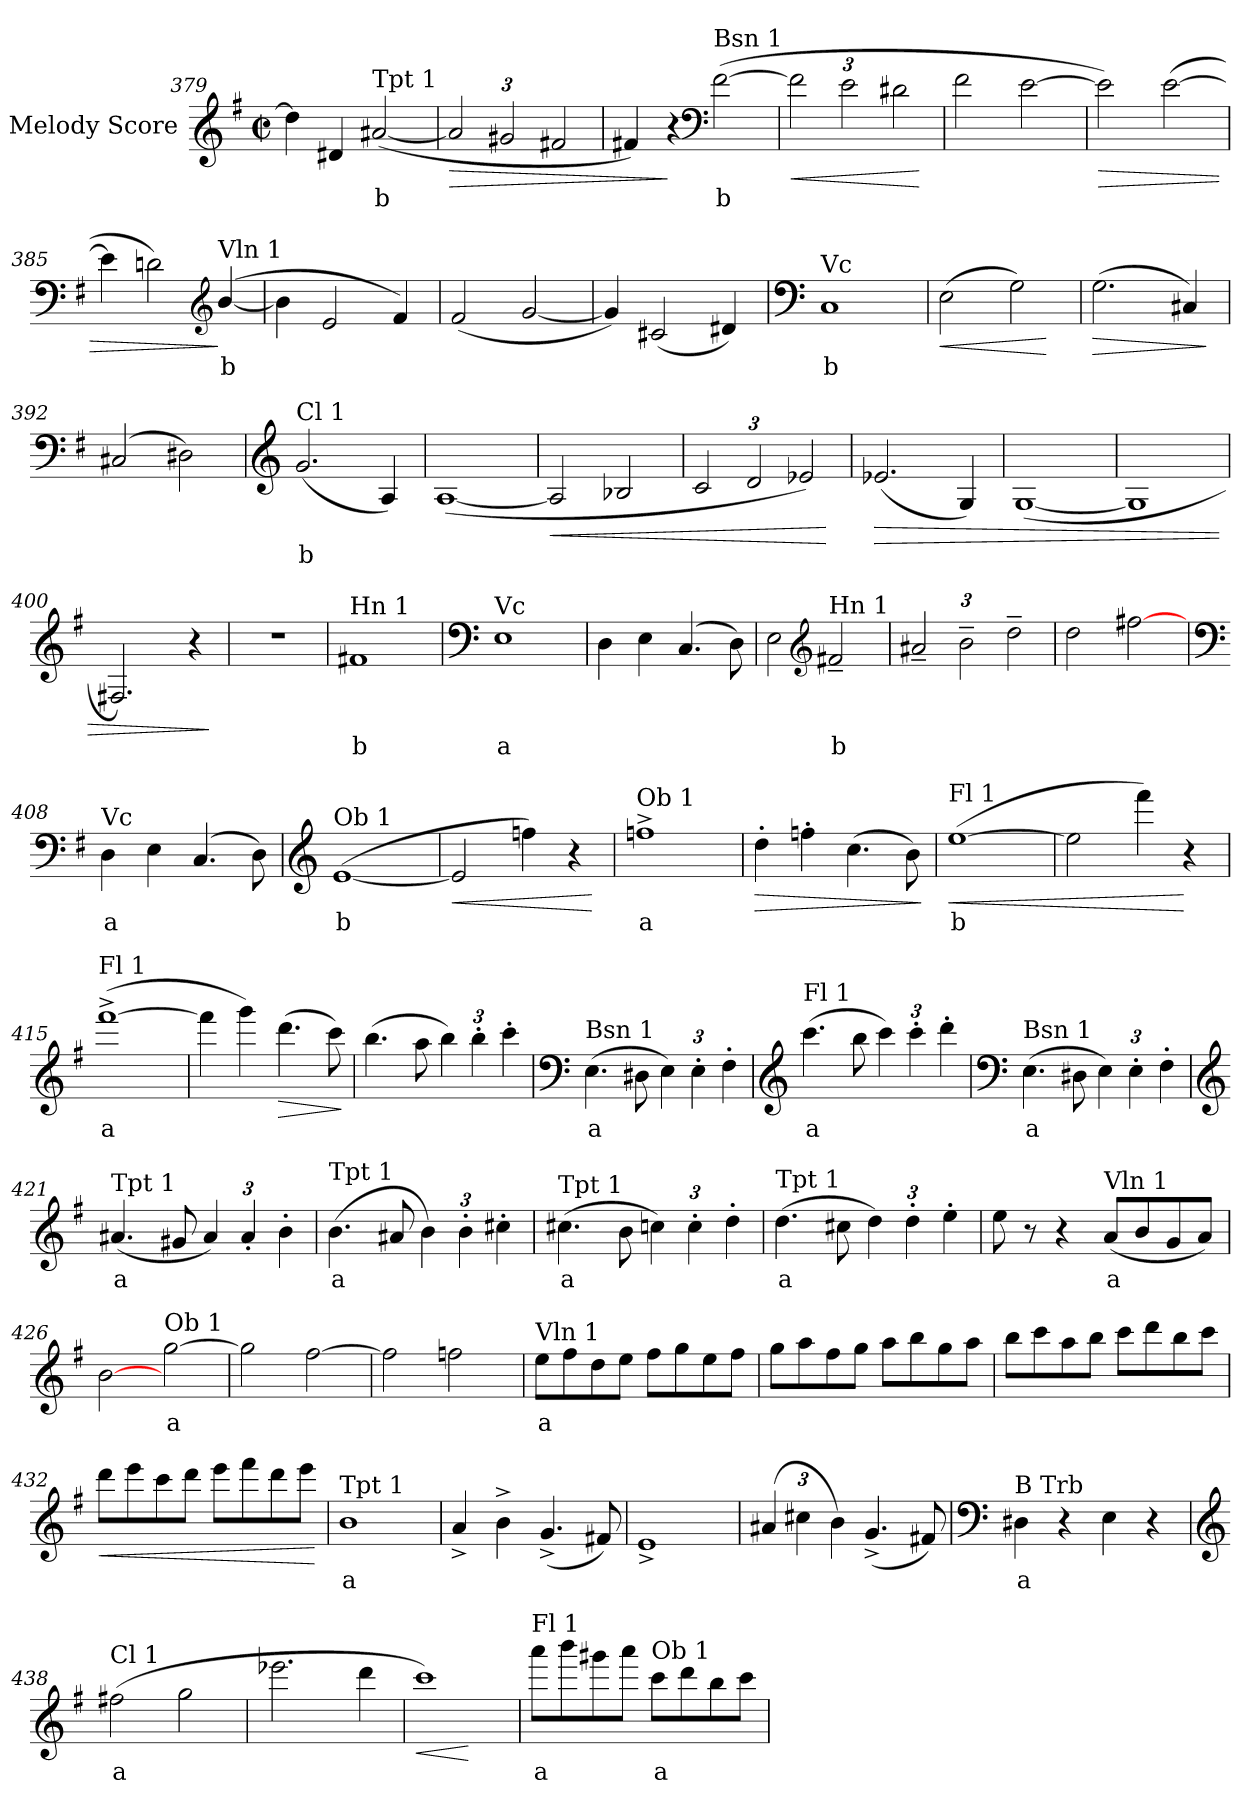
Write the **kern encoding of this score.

**kern	**text	**dynam
*part1	*part1	*part1
*staff1	*staff1	*staff1
*I"Melody Score	*	*
*clefG2	*	*
*k[f#]	*	*
*M2/2	*	*
*met(c|)	*	*
=379	=379	=379
4dd#\]	.	.
4d#X/	.	.
!LO:TX:a:t=Tpt 1	!	!
!	!LO:LY:b:color=#FF0000	!
([2a#X/	b	.
=380	=380	=380
*Xbrackettup	*	*
!	!	!LO:HP:b
3a#/]	.	>
3g#X/	.	.
3f#X/	.	.
=381	=381	=381
4f#X/)	.	.
4r	.	]
*clefF4	*	*
!LO:TX:a:t=Bsn 1	!	!
!	!LO:LY:b:color=#FF0000	!
([2f#\	b	.
=382	=382	=382
!	!	!LO:HP:b
3f#\]	.	<
3e\	.	.
3d#X\	.	.
.	.	[
=383	=383	=383
2f#\	.	.
[>2e\	.	.
=384	=384	=384
!	!	!LO:HP:b
2e\])	.	>
([>2e\	.	.
=385	=385	=385
4e\]	.	.
2dn\)	.	.
*clefG2	*	*
!LO:TX:a:t=Vln 1	!	!
!	!LO:LY:b:color=#FF0000	!
([<4b/	b	]
=386	=386	=386
4b\]	.	.
2e/	.	.
4f#/)	.	.
=387	=387	=387
(2f#/	.	.
[2g/	.	.
=388	=388	=388
4g/])	.	.
(2c#X/	.	.
4d#X/)	.	.
=389	=389	=389
*clefF4	*	*
!LO:TX:a:t=Vc	!	!
!	!LO:LY:b:color=#FF0000	!
1C	b	.
=390	=390	=390
!	!	!LO:HP:b
(2E\	.	<
2G\)	.	.
.	.	[
=391	=391	=391
!	!	!LO:HP:b
(2.G\	.	>
4C#X/)	.	.
.	.	]
=392	=392	=392
(2C#X/	.	.
2D#X\)	.	.
=393	=393	=393
*clefG2	*	*
!LO:TX:a:t=Cl 1	!	!
!	!LO:LY:b:color=#FF0000	!
(2.g/	b	.
4A/)	.	.
=394	=394	=394
([1A	.	.
=395	=395	=395
!	!	!LO:HP:b
2A/]	.	<
2B-/	.	.
=396	=396	=396
3c/	.	.
3d/	.	.
3e-/)	.	.
.	.	[
=397	=397	=397
!	!	!LO:HP:b
(2.e-/	.	>
4G/)	.	.
=398	=398	=398
([1G	.	.
=399	=399	=399
1G]	.	.
=400	=400	=400
2.F#X/)	.	.
4r	.	.
.	.	]
=401	=401	=401
1r	.	.
=402	=402	=402
!LO:TX:a:t=Hn 1	!	!
!	!LO:LY:b:color=#FF0000	!
1f#X	b	.
=403	=403	=403
*clefF4	*	*
!LO:TX:a:t=Vc	!	!
!	!LO:LY:b:color=#FF0000	!
1E	a	.
=404	=404	=404
4D\	.	.
4E\	.	.
(4.C/	.	.
8D\)	.	.
=405	=405	=405
2E	.	.
*clefG2	*	*
!LO:TX:a:t=Hn 1	!	!
!	!LO:LY:b:color=#FF0000	!
2f#X~/	b	.
=406	=406	=406
3a#X~/	.	.
3b~\	.	.
3dd~\	.	.
=407	=407	=407
2dd\	.	.
[2ff#X\	.	.
=408	=408	=408
*clefF4	*	*
!LO:TX:a:t=Vc	!	!
!	!LO:LY:b:color=#FF0000	!
4D\	a	.
4E\	.	.
(4.C/	.	.
8D\)	.	.
=409	=409	=409
*clefG2	*	*
!LO:TX:a:t=Ob 1	!	!
!	!LO:LY:b:color=#FF0000	!
([1e	b	.
=410	=410	=410
!	!	!LO:HP:b
2e/]	.	<
4ffn\)	.	.
4r	.	.
.	.	[
=411	=411	=411
!LO:TX:a:t=Ob 1	!	!
!	!LO:LY:b:color=#FF0000	!
1ffn^	a	.
=412	=412	=412
!	!	!LO:HP:b
4dd'\	.	>
4ffn'\	.	.
(4.cc\	.	.
8b\)	.	.
.	.	]
=413	=413	=413
!LO:TX:a:t=Fl 1	!	!
!	!LO:LY:b:color=#FF0000	!LO:HP:b
([1ee	b	<
=414	=414	=414
2ee\]	.	.
4fff#\)	.	.
4r	.	[
=415	=415	=415
!LO:TX:a:t=Fl 1	!	!
!	!LO:LY:b:color=#FF0000	!
([1fff#^	a	.
=416	=416	=416
4fff#\]	.	.
4ggg\)	.	.
!	!	!LO:HP:b
(4.ddd\	.	>
8ccc\)	.	.
.	.	]
=417	=417	=417
(4.bb\	.	.
8aa\	.	.
6bb\)	.	.
6bb'\	.	.
6ccc'\	.	.
=418	=418	=418
*clefF4	*	*
!LO:TX:a:t=Bsn 1	!	!
!	!LO:LY:b:color=#FF0000	!
(4.E\	a	.
8D#X\	.	.
6E\)	.	.
6E'\	.	.
6F#'\	.	.
=419	=419	=419
*clefG2	*	*
!LO:TX:a:t=Fl 1	!	!
!	!LO:LY:b:color=#FF0000	!
(4.ccc\	a	.
8bb\	.	.
6ccc\)	.	.
6ccc'\	.	.
6ddd'\	.	.
=420	=420	=420
*clefF4	*	*
!LO:TX:a:t=Bsn 1	!	!
!	!LO:LY:b:color=#FF0000	!
(4.E\	a	.
8D#X\	.	.
6E\)	.	.
6E'\	.	.
6F#'\	.	.
=421	=421	=421
*clefG2	*	*
!LO:TX:a:t=Tpt 1	!	!
!	!LO:LY:b:color=#FF0000	!
(4.a#X/	a	.
8g#X/	.	.
6a#/)	.	.
6a#'/	.	.
6b'\	.	.
=422	=422	=422
!LO:TX:a:t=Tpt 1	!	!
!	!LO:LY:b:color=#FF0000	!
(4.b\	a	.
8a#X/	.	.
6b\)	.	.
6b'\	.	.
6cc#X'\	.	.
=423	=423	=423
!LO:TX:a:t=Tpt 1	!	!
!	!LO:LY:b:color=#FF0000	!
(4.cc#X\	a	.
8b\	.	.
6ccn\)	.	.
6cc'\	.	.
6dd'\	.	.
=424	=424	=424
!LO:TX:a:t=Tpt 1	!	!
!	!LO:LY:b:color=#FF0000	!
(4.dd\	a	.
8cc#X\	.	.
6dd\)	.	.
6dd'\	.	.
6ee'\	.	.
=425	=425	=425
8ee\	.	.
8r	.	.
4r	.	.
!LO:TX:a:t=Vln 1	!	!
!	!LO:LY:b:color=#FF0000	!
(8a/L	a	.
8b/	.	.
8g/	.	.
8a/J)	.	.
=426	=426	=426
[2b\	.	.
!LO:TX:a:t=Ob 1	!	!
!	!LO:LY:b:color=#FF0000	!
[2gg\	a	.
=427	=427	=427
2gg\]	.	.
[2ff#\	.	.
=428	=428	=428
2ff#\]	.	.
2ffn\	.	.
=429	=429	=429
!LO:TX:a:t=Vln 1	!	!
!	!LO:LY:b:color=#FF0000	!
8ee\L	a	.
8ff#\	.	.
8dd\	.	.
8ee\J	.	.
8ff#\L	.	.
8gg\	.	.
8ee\	.	.
8ff#\J	.	.
=430	=430	=430
8gg\L	.	.
8aa\	.	.
8ff#\	.	.
8gg\J	.	.
8aa\L	.	.
8bb\	.	.
8gg\	.	.
8aa\J	.	.
=431	=431	=431
8bb\L	.	.
8ccc\	.	.
8aa\	.	.
8bb\J	.	.
8ccc\L	.	.
8ddd\	.	.
8bb\	.	.
8ccc\J	.	.
=432	=432	=432
!	!	!LO:HP:b
8ddd\L	.	<
8eee\	.	.
8ccc\	.	.
8ddd\J	.	.
8eee\L	.	.
8fff#\	.	.
8ddd\	.	.
8eee\J	.	.
.	.	[
=433	=433	=433
!LO:TX:a:t=Tpt 1	!	!
!	!LO:LY:b:color=#FF0000	!
1b	a	.
=434	=434	=434
4a^/	.	.
4b^\	.	.
(4.g^/	.	.
8f#X/)	.	.
=435	=435	=435
1e^	.	.
=436	=436	=436
(6a#X/	.	.
6cc#X\	.	.
6b\)	.	.
(4.g^/	.	.
8f#X/)	.	.
=437	=437	=437
*clefF4	*	*
!LO:TX:a:t=B Trb	!	!
!	!LO:LY:b:color=#FF0000	!
4D#X\	a	.
4r	.	.
4E\	.	.
4r	.	.
=438	=438	=438
*clefG2	*	*
!LO:TX:a:t=Cl 1	!	!
!	!LO:LY:b:color=#FF0000	!
(2ff#X\	a	.
2gg\	.	.
=439	=439	=439
2.eee-\	.	.
4ddd\	.	.
=440	=440	=440
!	!	!LO:HP:b
1ccc)	.	<
.	.	[
=441	=441	=441
!LO:TX:a:t=Fl 1	!	!
!	!LO:LY:b:color=#FF0000	!
8aaa\L	a	.
8bbb\	.	.
8ggg#X\	.	.
8aaa\J	.	.
!LO:TX:a:t=Ob 1	!	!
!	!LO:LY:b:color=#FF0000	!
8ccc\L	a	.
8ddd\	.	.
8bb\	.	.
8ccc\J	.	.
=	=	=
*-	*-	*-
